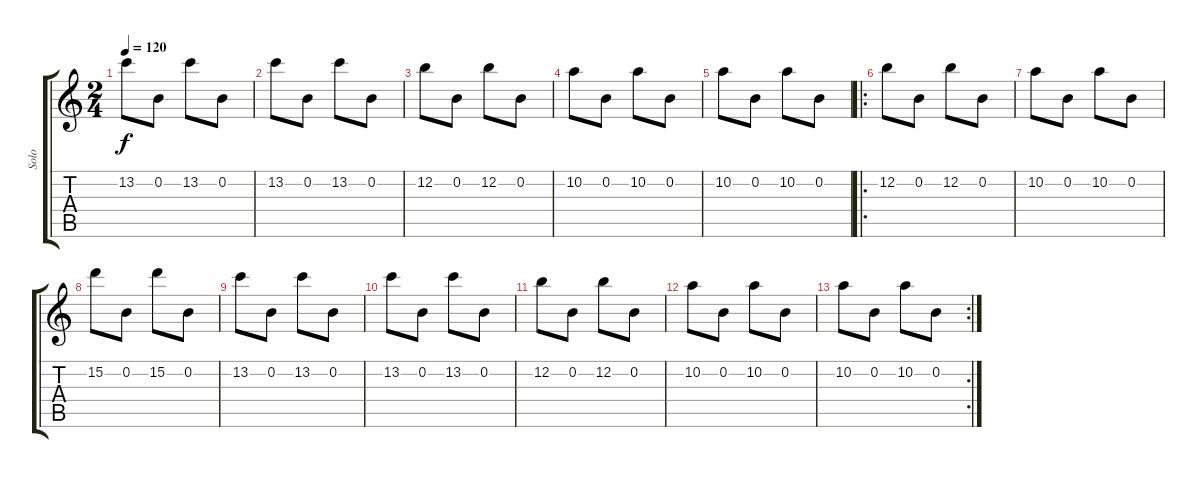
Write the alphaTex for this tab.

\track ("Solo" "Solo") {instrument overdrivenguitar}
\staff {score tabs}
\tuning (E4 B3 G3 D3 A2 E2) {hide}
\ts (2 4)
\tempo 120
\clef g2
\ks c
13.2.8{dy f} 0.2.8 13.2.8 0.2.8 |
13.2.8 0.2.8 13.2.8 0.2.8 |
12.2.8 0.2.8 12.2.8 0.2.8 |
10.2.8 0.2.8 10.2.8 0.2.8 |
10.2.8 0.2.8 10.2.8 0.2.8 |
\ro
12.2.8 0.2.8 12.2.8 0.2.8 |
10.2.8 0.2.8 10.2.8 0.2.8 |
15.2.8 0.2.8 15.2.8 0.2.8 |
13.2.8 0.2.8 13.2.8 0.2.8 |
13.2.8 0.2.8 13.2.8 0.2.8 |
12.2.8 0.2.8 12.2.8 0.2.8 |
10.2.8 0.2.8 10.2.8 0.2.8 |
\rc 2
10.2.8 0.2.8 10.2.8 0.2.8
